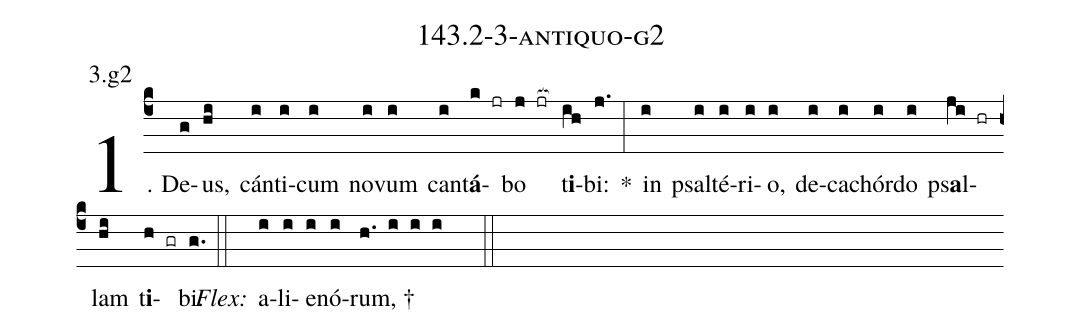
name: 143.2-3-antiquo-g2;
annotation: 3.g2;
%%
(c4)1. De(g)us,(hi) cán(i)ti(i)cum(i) no(i)vum(i) can(i)t<b>á</b>(k jr)bo(j jr[ocb:1{]) t<b>i</b>(ih[ocb:0}])bi:(j.) *(:) in(i) psal(i)té(i)ri(i)o,(i) de(i)ca(i)chór(i)do(i) ps<b>a</b>l(ji hr)lam(hi) t<b>i</b>(h gr)bi.(g.) (::)
<i>Flex:</i>()  a(i)li(i)e(i)nó(i)rum, †(h. i i i  ::)
